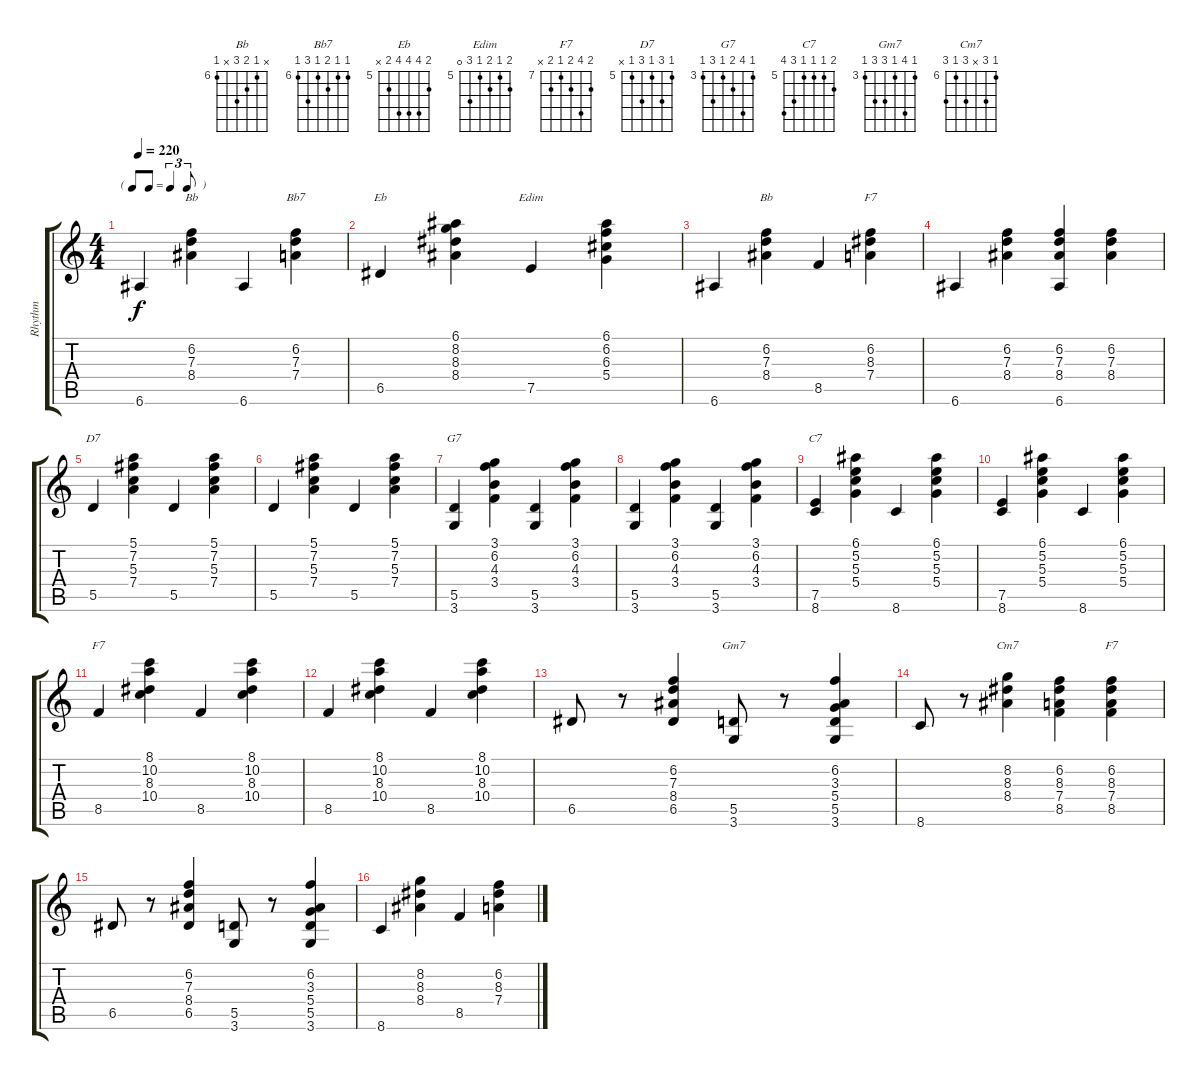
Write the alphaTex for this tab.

\track ("Rhythm" "Rhythm") {instrument acousticguitarnylon}
\staff {score tabs}
\tuning (E4 B3 G3 D3 A2 E2) {hide}
\chord ("Bb" 6 6 7 8 8 6) {firstfret 6}
\chord ("Bb7" 6 6 7 6 8 6) {firstfret 6}
\chord ("Eb" 6 8 8 8 6 x) {firstfret 5}
\chord ("Edim" 6 5 6 5 7 0) {firstfret 5}
\chord ("Bb" x 6 7 8 x 6) {firstfret 6}
\chord ("F7" x 6 8 7 8 x) {firstfret 6}
\chord ("D7" 5 7 5 7 5 x) {firstfret 5}
\chord ("G7" 3 6 4 3 5 3) {firstfret 3}
\chord ("C7" 6 5 5 5 7 8) {firstfret 5}
\chord ("F7" 8 10 8 10 8 x) {firstfret 8}
\chord ("Gm7" 3 6 3 5 5 3) {firstfret 3}
\chord ("Cm7" 6 8 x 8 6 8) {firstfret 6}
\chord ("F7" 8 10 8 7 8 x) {firstfret 7}
\ts (4 4)
\tf triplet8th
\tempo 220
\clef g2
\ks c
6.6.4{dy f} (6.2 7.3 8.4).4{ch "Bb"} 6.6.4 (6.2 7.3 7.4).4{ch "Bb7"} |
6.5.4{ch "Eb"} (6.1 8.2 8.3 8.4).4 7.5.4{ch "Edim"} (6.1 6.2 6.3 5.4).4 |
6.6.4 (6.2 7.3 8.4).4{ch "Bb"} 8.5.4 (6.2 8.3 7.4).4{ch "F7"} |
6.6.4 (6.2 7.3 8.4).4 (6.2 7.3 8.4 6.6).4 (6.2 7.3 8.4).4 |
5.5.4{ch "D7"} (5.1 7.2 5.3 7.4).4 5.5.4 (5.1 7.2 5.3 7.4).4 |
5.5.4 (5.1 7.2 5.3 7.4).4 5.5.4 (5.1 7.2 5.3 7.4).4 |
(5.5 3.6).4{ch "G7"} (3.1 6.2 4.3 3.4).4 (5.5 3.6).4 (3.1 6.2 4.3 3.4).4 |
(5.5 3.6).4 (3.1 6.2 4.3 3.4).4 (5.5 3.6).4 (3.1 6.2 4.3 3.4).4 |
(7.5 8.6).4{ch "C7"} (6.1 5.2 5.3 5.4).4 8.6.4 (6.1 5.2 5.3 5.4).4 |
(7.5 8.6).4 (6.1 5.2 5.3 5.4).4 8.6.4 (6.1 5.2 5.3 5.4).4 |
8.5.4{ch "F7"} (8.1 10.2 8.3 10.4).4 8.5.4 (8.1 10.2 8.3 10.4).4 |
8.5.4 (8.1 10.2 8.3 10.4).4 8.5.4 (8.1 10.2 8.3 10.4).4 |
6.5.8 r.8 (6.2 7.3 8.4 6.5).4 (5.5 3.6).8{ch "Gm7"} r.8 (6.2 3.3 5.4 5.5 3.6).4 |
8.6.8 r.8 (8.2 8.3 8.4).4{ch "Cm7"} (6.2 8.3 7.4 8.5).4 (6.2 8.3 7.4 8.5).4{ch "F7"} |
6.5.8 r.8 (6.2 7.3 8.4 6.5).4 (5.5 3.6).8 r.8 (6.2 3.3 5.4 5.5 3.6).4 |
8.6.4 (8.2 8.3 8.4).4 8.5.4 (6.2 8.3 7.4).4
